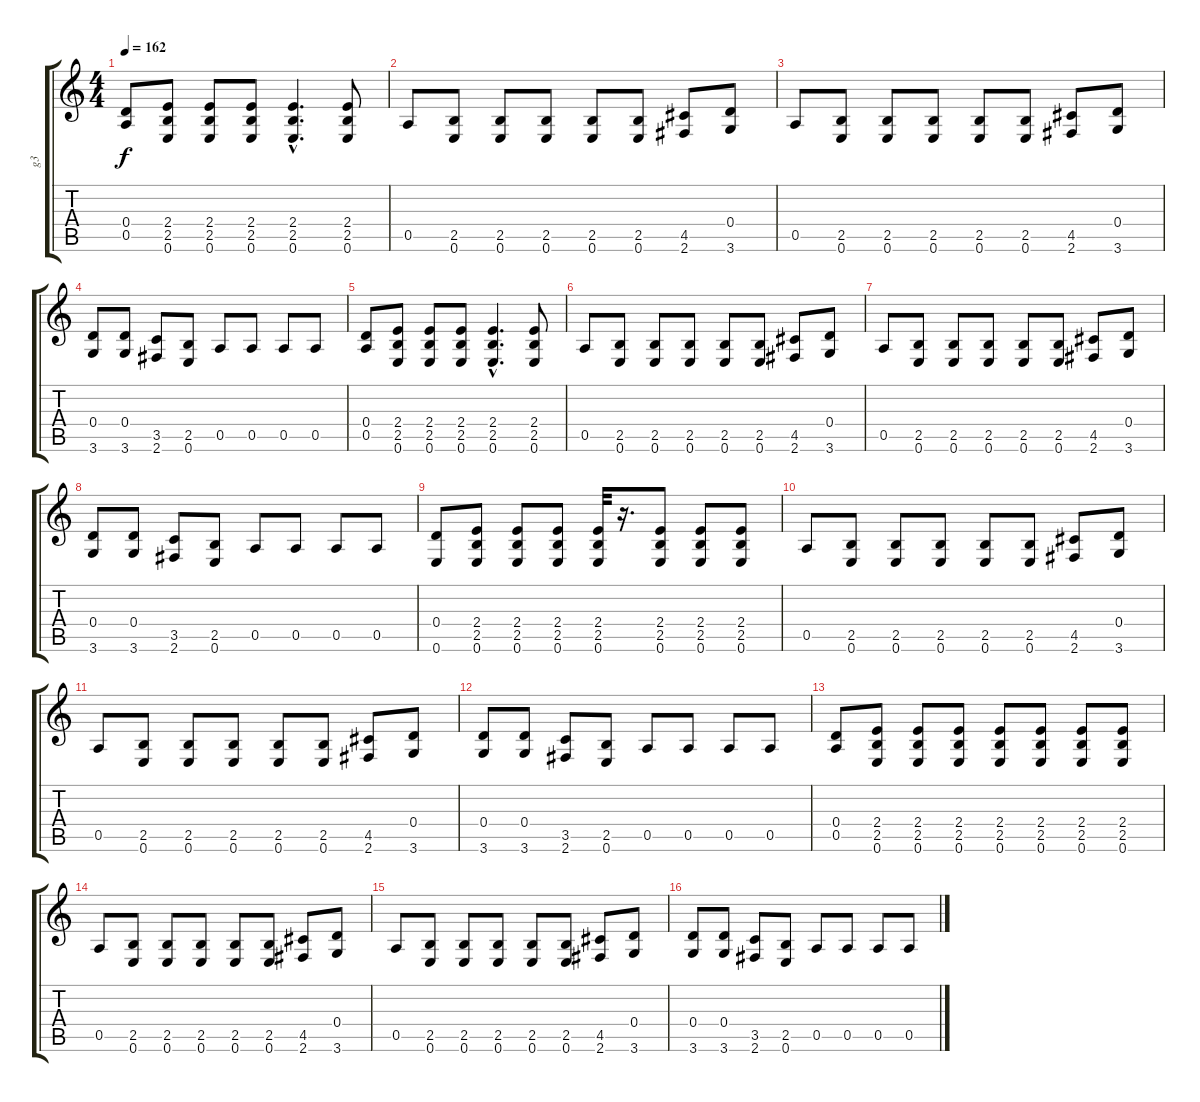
\track ("g3" "g3") {instrument overdrivenguitar}
\staff {score tabs}
\tuning (E4 B3 G3 D3 A2 E2) {hide}
\ts (4 4)
\tempo 162
\clef g2
\ks c
(0.4 0.5).8{dy f} (2.4 2.5 0.6).8 (2.4 2.5 0.6).8 (2.4 2.5 0.6).8 (2.4{hac} 2.5{hac} 0.6{hac}).4{d} (2.4 2.5 0.6).8 |
0.5.8 (2.5 0.6).8 (2.5 0.6).8 (2.5 0.6).8 (2.5 0.6).8 (2.5 0.6).8 (4.5 2.6).8 (0.4 3.6).8 |
0.5.8 (2.5 0.6).8 (2.5 0.6).8 (2.5 0.6).8 (2.5 0.6).8 (2.5 0.6).8 (4.5 2.6).8 (0.4 3.6).8 |
(0.4 3.6).8 (0.4 3.6).8 (3.5 2.6).8 (2.5 0.6).8 0.5.8 0.5.8 0.5.8 0.5.8 |
(0.4 0.5).8 (2.4 2.5 0.6).8 (2.4 2.5 0.6).8 (2.4 2.5 0.6).8 (2.4{hac} 2.5{hac} 0.6{hac}).4{d} (2.4 2.5 0.6).8 |
0.5.8 (2.5 0.6).8 (2.5 0.6).8 (2.5 0.6).8 (2.5 0.6).8 (2.5 0.6).8 (4.5 2.6).8 (0.4 3.6).8 |
0.5.8 (2.5 0.6).8 (2.5 0.6).8 (2.5 0.6).8 (2.5 0.6).8 (2.5 0.6).8 (4.5 2.6).8 (0.4 3.6).8 |
(0.4 3.6).8 (0.4 3.6).8 (3.5 2.6).8 (2.5 0.6).8 0.5.8 0.5.8 0.5.8 0.5.8 |
(0.4 0.6).8 (2.4 2.5 0.6).8 (2.4 2.5 0.6).8 (2.4 2.5 0.6).8 (2.4 2.5 0.6).32 r.16{d} (2.4 2.5 0.6).8 (2.4 2.5 0.6).8 (2.4 2.5 0.6).8 |
0.5.8 (2.5 0.6).8 (2.5 0.6).8 (2.5 0.6).8 (2.5 0.6).8 (2.5 0.6).8 (4.5 2.6).8 (0.4 3.6).8 |
0.5.8 (2.5 0.6).8 (2.5 0.6).8 (2.5 0.6).8 (2.5 0.6).8 (2.5 0.6).8 (4.5 2.6).8 (0.4 3.6).8 |
(0.4 3.6).8 (0.4 3.6).8 (3.5 2.6).8 (2.5 0.6).8 0.5.8 0.5.8 0.5.8 0.5.8 |
(0.4 0.5).8 (2.4 2.5 0.6).8 (2.4 2.5 0.6).8 (2.4 2.5 0.6).8 (2.4 2.5 0.6).8 (2.4 2.5 0.6).8 (2.4 2.5 0.6).8 (2.4 2.5 0.6).8 |
0.5.8 (2.5 0.6).8 (2.5 0.6).8 (2.5 0.6).8 (2.5 0.6).8 (2.5 0.6).8 (4.5 2.6).8 (0.4 3.6).8 |
0.5.8 (2.5 0.6).8 (2.5 0.6).8 (2.5 0.6).8 (2.5 0.6).8 (2.5 0.6).8 (4.5 2.6).8 (0.4 3.6).8 |
(0.4 3.6).8 (0.4 3.6).8 (3.5 2.6).8 (2.5 0.6).8 0.5.8 0.5.8 0.5.8 0.5.8
